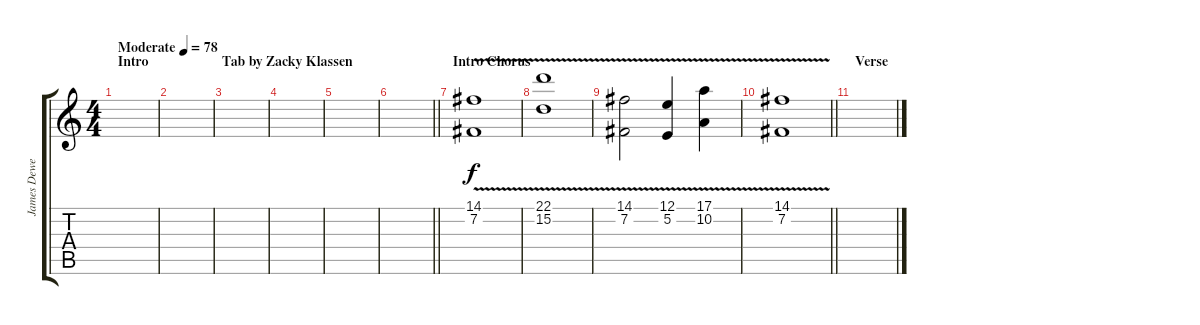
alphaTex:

\track ("James Dewees [Acoustic Gtr/FX]" "James Dewe") {instrument pad4choir}
\staff {score tabs}
\tuning (E4 B3 G3 D3 A2 E2) {hide}
\ts (4 4)
\section ("" "Intro                     Tab by Zacky Klassen")
\tempo (78 "Moderate")
\clef g2
\ks c
|
|
|
|
|
\barLineRight lightlight
|
\section ("" "Intro Chorus")
(14.1{v} 7.2{v}).1 |
(22.1{v} 15.2{v}).1 |
(14.1{v} 7.2{v}).2 (12.1{v} 5.2{v}).4 (17.1{v} 10.2{v}).4 |
\barLineRight lightlight
(14.1{v} 7.2{v}).1 |
\section ("" "Verse")
